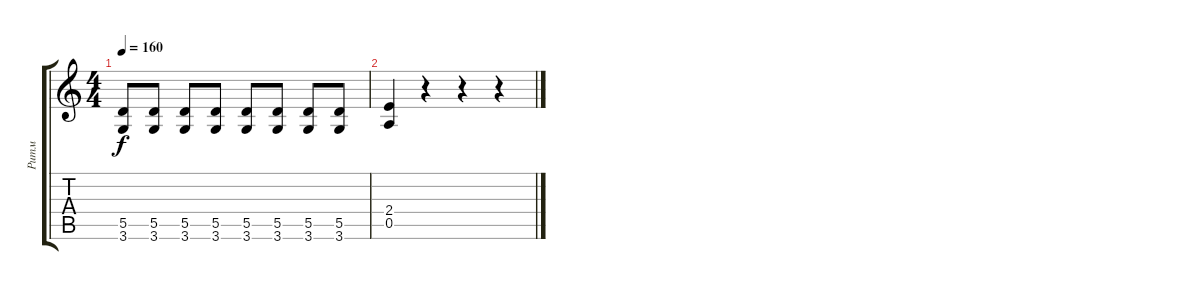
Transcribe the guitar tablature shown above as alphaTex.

\track ("Ритм" "Ритм") {instrument distortionguitar}
\staff {score tabs}
\tuning (E4 B3 G3 D3 A2 E2) {hide}
\ts (4 4)
\tempo 160
\clef g2
\ks c
(5.5 3.6).8{dy f} (5.5 3.6).8 (5.5 3.6).8 (5.5 3.6).8 (5.5 3.6).8 (5.5 3.6).8 (5.5 3.6).8 (5.5 3.6).8 |
(2.4 0.5).4 r.4 r.4 r.4
